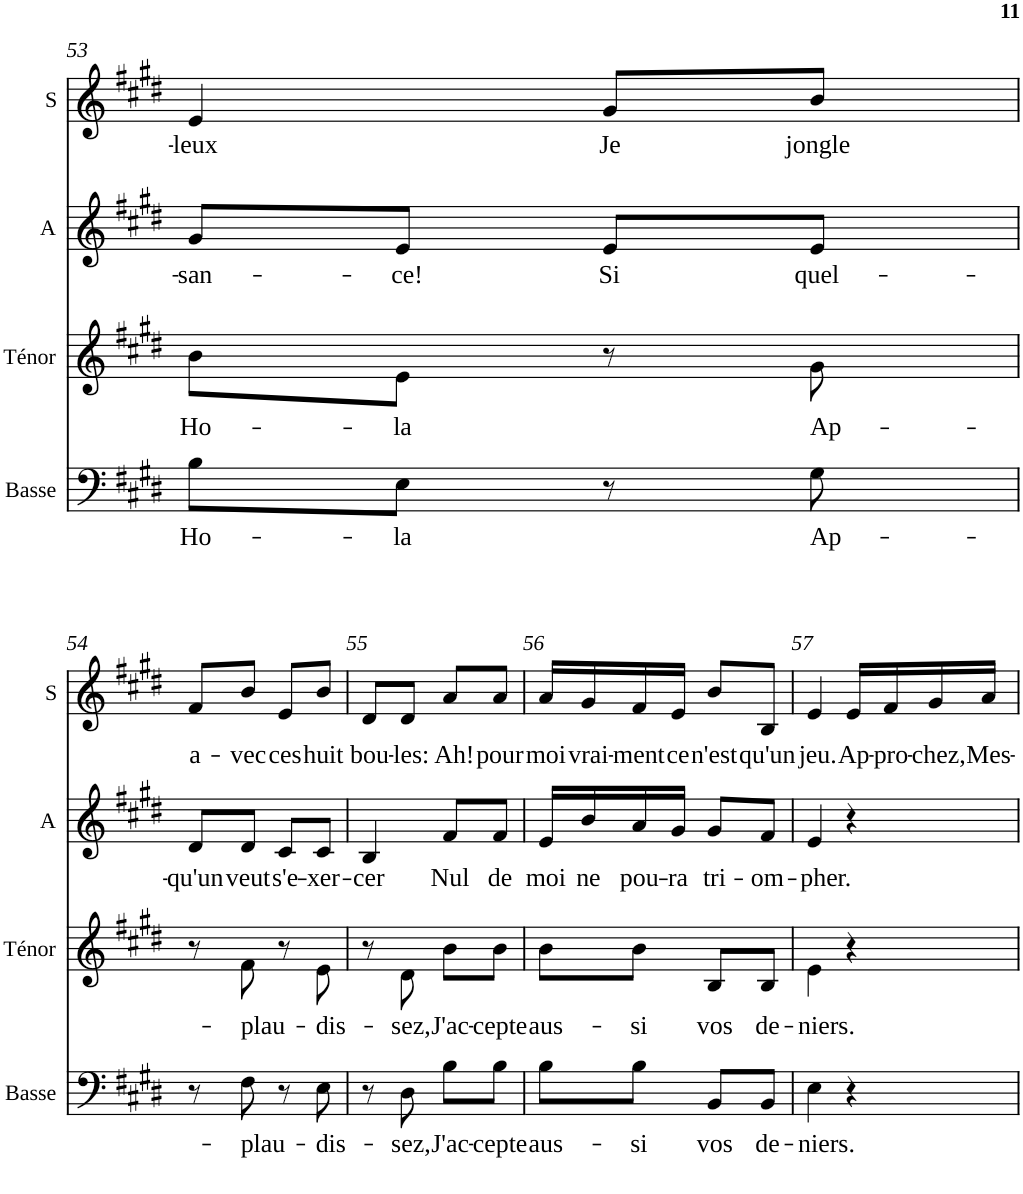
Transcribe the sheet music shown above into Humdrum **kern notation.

**kern	**text	**kern	**text	**kern	**text	**kern	**text
*part4	*part4	*part3	*part3	*part2	*part2	*part1	*part1
*staff4	*staff4	*staff3	*staff3	*staff2	*staff2	*staff1	*staff1
*I"Basse	*	*I"Ténor	*	*I"Alto	*	*I"Soprano	*
*I'Basse	*	*I'Ténor	*	*I'A	*	*I'S	*
!!LO:PB:g=z
*clefF4	*	*clefG2	*	*clefG2	*	*clefG2	*
*Trd12c21	*	*	*	*Trd5c9	*	*Trd1c2	*
*k[f#c#g#d#]	*	*k[f#c#g#d#]	*	*k[f#c#g#d#]	*	*k[f#c#g#d#]	*
*E:	*	*E:	*	*E:	*	*E:	*
*M2/4	*	*M2/4	*	*M2/4	*	*M2/4	*
=53	=53	=53	=53	=53	=53	=53	=53
!	!LO:LY:b	!	!LO:LY:b	!	!LO:LY:b	!	!LO:LY:b
8B\L	Ho-	8b\L	Ho-	8g#/L	-san-	4e/	-leux
!	!LO:LY:b	!	!LO:LY:b	!	!LO:LY:b	!	!
8E\J	-la	8e\J	-la	8e/J	-ce!	.	.
!	!	!	!	!	!LO:LY:b	!	!LO:LY:b
8r	.	8r	.	8e/L	Si	8g#/L	Je
!	!LO:LY:b	!	!LO:LY:b	!	!LO:LY:b	!	!LO:LY:b
8G#\	Ap-	8g#\	Ap-	8e/J	quel-	8b/J	jongle
!!LO:LB:g=z
=54	=54	=54	=54	=54	=54	=54	=54
!	!	!	!	!	!LO:LY:b	!	!LO:LY:b
8r	.	8r	.	8d#/L	-qu'un	8f#/L	a-
!	!LO:LY:b	!	!LO:LY:b	!	!LO:LY:b	!	!LO:LY:b
8F#\	-plau-	8f#\	-plau-	8d#/J	veut	8b/J	-vec
!	!	!	!	!	!LO:LY:b	!	!LO:LY:b
8r	.	8r	.	8c#/L	s'e-	8e/L	ces
!	!LO:LY:b	!	!LO:LY:b	!	!LO:LY:b	!	!LO:LY:b
8E\	-dis-	8e\	-dis-	8c#/J	-xer-	8b/J	huit
=55	=55	=55	=55	=55	=55	=55	=55
!	!	!	!	!	!LO:LY:b	!	!LO:LY:b
8r	.	8r	.	4B/	-cer	8d#/L	bou-
!	!LO:LY:b	!	!LO:LY:b	!	!	!	!LO:LY:b
8D#\	-sez,	8d#\	-sez,	.	.	8d#/J	-les:
!	!LO:LY:b	!	!LO:LY:b	!	!LO:LY:b	!	!LO:LY:b
8B\L	J'ac-	8b\L	J'ac-	8f#/L	Nul	8a/L	Ah!
!	!LO:LY:b	!	!LO:LY:b	!	!LO:LY:b	!	!LO:LY:b
8B\J	-cepte	8b\J	-cepte	8f#/J	de	8a/J	pour
=56	=56	=56	=56	=56	=56	=56	=56
!	!LO:LY:b	!	!LO:LY:b	!	!LO:LY:b	!	!LO:LY:b
8B\L	aus-	8b\L	aus-	16e/LL	moi	16a/LL	moi
!	!	!	!	!	!LO:LY:b	!	!LO:LY:b
.	.	.	.	16b/	ne	16g#/	vrai-
!	!LO:LY:b	!	!LO:LY:b	!	!LO:LY:b	!	!LO:LY:b
8B\J	-si	8b\J	-si	16a/	pou-	16f#/	-ment
!	!	!	!	!	!LO:LY:b	!	!LO:LY:b
.	.	.	.	16g#/JJ	-ra	16e/JJ	ce
!	!LO:LY:b	!	!LO:LY:b	!	!LO:LY:b	!	!LO:LY:b
8BB/L	vos	8B/L	vos	8g#/L	tri-	8b/L	n'est
!	!LO:LY:b	!	!LO:LY:b	!	!LO:LY:b	!	!LO:LY:b
8BB/J	de-	8B/J	de-	8f#/J	-om-	8B/J	qu'un
=57	=57	=57	=57	=57	=57	=57	=57
!	!LO:LY:b	!	!LO:LY:b	!	!LO:LY:b	!	!LO:LY:b
4E\	-niers.	4e\	-niers.	4e/	-pher.	4e/	jeu.
!	!	!	!	!	!	!	!LO:LY:b
4r	.	4r	.	4r	.	16e/LL	Ap-
!	!	!	!	!	!	!	!LO:LY:b
.	.	.	.	.	.	16f#/	-pro-
!	!	!	!	!	!	!	!LO:LY:b
.	.	.	.	.	.	16g#/	-chez,
!	!	!	!	!	!	!	!LO:LY:b
.	.	.	.	.	.	16a/JJ	Mes-
=	=	=	=	=	=	=	=
*-	*-	*-	*-	*-	*-	*-	*-
